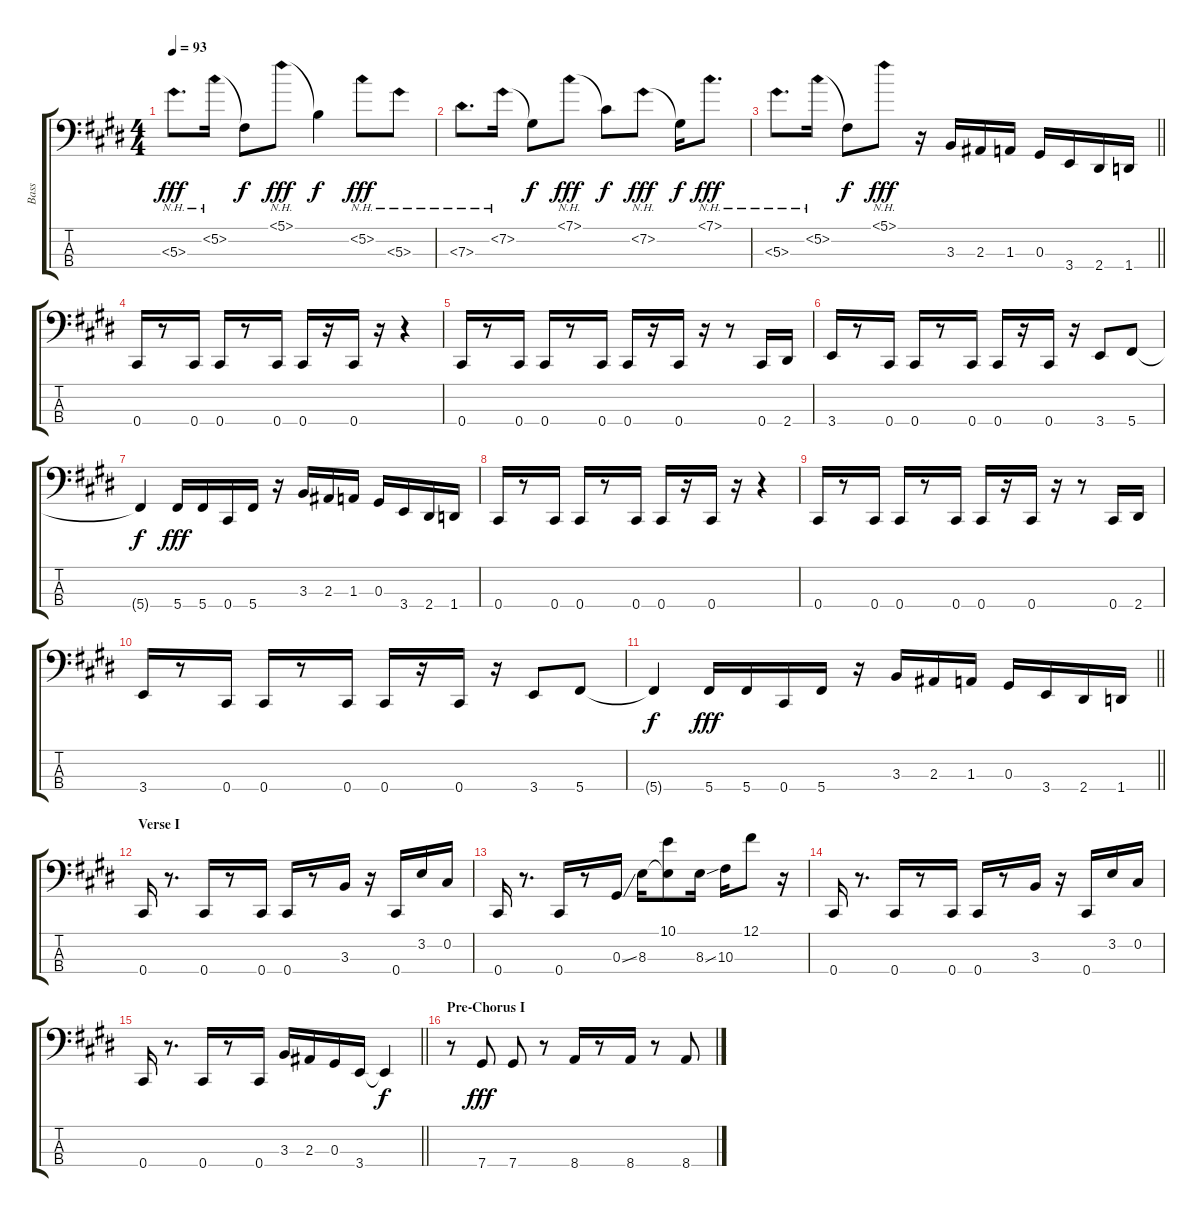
\track ("Bass" "Bass") {instrument electricbassfinger}
\staff {score tabs}
\tuning (Gb2 Db2 Ab1 Db1) {hide}
\ts (4 4)
\tempo 93
\clef f4
\ks e
5.3{nh}.8{d dy fff} 5.2{nh}.16 5.2{t}.8{dy f} 5.1{nh}.8{dy fff} 5.1{t}.4{dy f} 5.2{nh}.8{dy fff} 5.3{nh}.8 |
7.3{nh}.8{d} 7.2{nh}.16 7.2{t}.8{dy f} 7.1{nh}.8{dy fff} 7.1{t}.8{dy f} 7.2{nh}.8{dy fff} 7.2{t}.16{dy f} 7.1{nh}.8{d dy fff} |
\barLineRight lightlight
5.3{nh}.8{d} 5.2{nh}.16 5.2{t}.8{dy f} 5.1{nh}.8{dy fff} r.16{volume 13} 3.3.16 2.3.16 1.3.16 0.3.16 3.4.16 2.4.16 1.4.16 |
0.4.16 r.8 0.4.16 0.4.16 r.8 0.4.16 0.4.16 r.16 0.4.16 r.16 r.4 |
0.4.16 r.8 0.4.16 0.4.16 r.8 0.4.16 0.4.16 r.16 0.4.16 r.16 r.8 0.4.16 2.4.16 |
3.4.16 r.8 0.4.16 0.4.16 r.8 0.4.16 0.4.16 r.16 0.4.16 r.16 3.4.8 5.4.8 |
5.4{t}.4{dy f} 5.4.16{dy fff} 5.4.16 0.4.16 5.4.16 r.16 3.3.16 2.3.16 1.3.16 0.3.16 3.4.16 2.4.16 1.4.16 |
0.4.16 r.8 0.4.16 0.4.16 r.8 0.4.16 0.4.16 r.16 0.4.16 r.16 r.4 |
0.4.16 r.8 0.4.16 0.4.16 r.8 0.4.16 0.4.16 r.16 0.4.16 r.16 r.8 0.4.16 2.4.16 |
3.4.16 r.8 0.4.16 0.4.16 r.8 0.4.16 0.4.16 r.16 0.4.16 r.16 3.4.8 5.4.8 |
\barLineRight lightlight
5.4{t}.4{dy f} 5.4.16{dy fff} 5.4.16 0.4.16 5.4.16 r.16 3.3.16 2.3.16 1.3.16 0.3.16 3.4.16 2.4.16 1.4.16 |
\section ("" "Verse I")
0.4.16 r.8{d} 0.4.16 r.8 0.4.16 0.4.16 r.8 3.3.16 r.16 0.4.16 3.2.16 0.2.16 |
0.4.16 r.8{d} 0.4.16 r.8 0.3{ss}.16 8.3.16 (10.1 8.3{t}).8 8.3{ss}.16 10.3.16 12.1.8 r.16 |
0.4.16 r.8{d} 0.4.16 r.8 0.4.16 0.4.16 r.8 3.3.16 r.16 0.4.16 3.2.16 0.2.16 |
\barLineRight lightlight
0.4.16 r.8{d} 0.4.16 r.8 0.4.16 3.3.16 2.3.16 0.3.16 3.4.16 3.4{t}.4{dy f} |
\section ("" "Pre-Chorus I")
r.8 7.4.8{dy fff} 7.4.8 r.8 8.4.16 r.8 8.4.16 r.8 8.4.8
